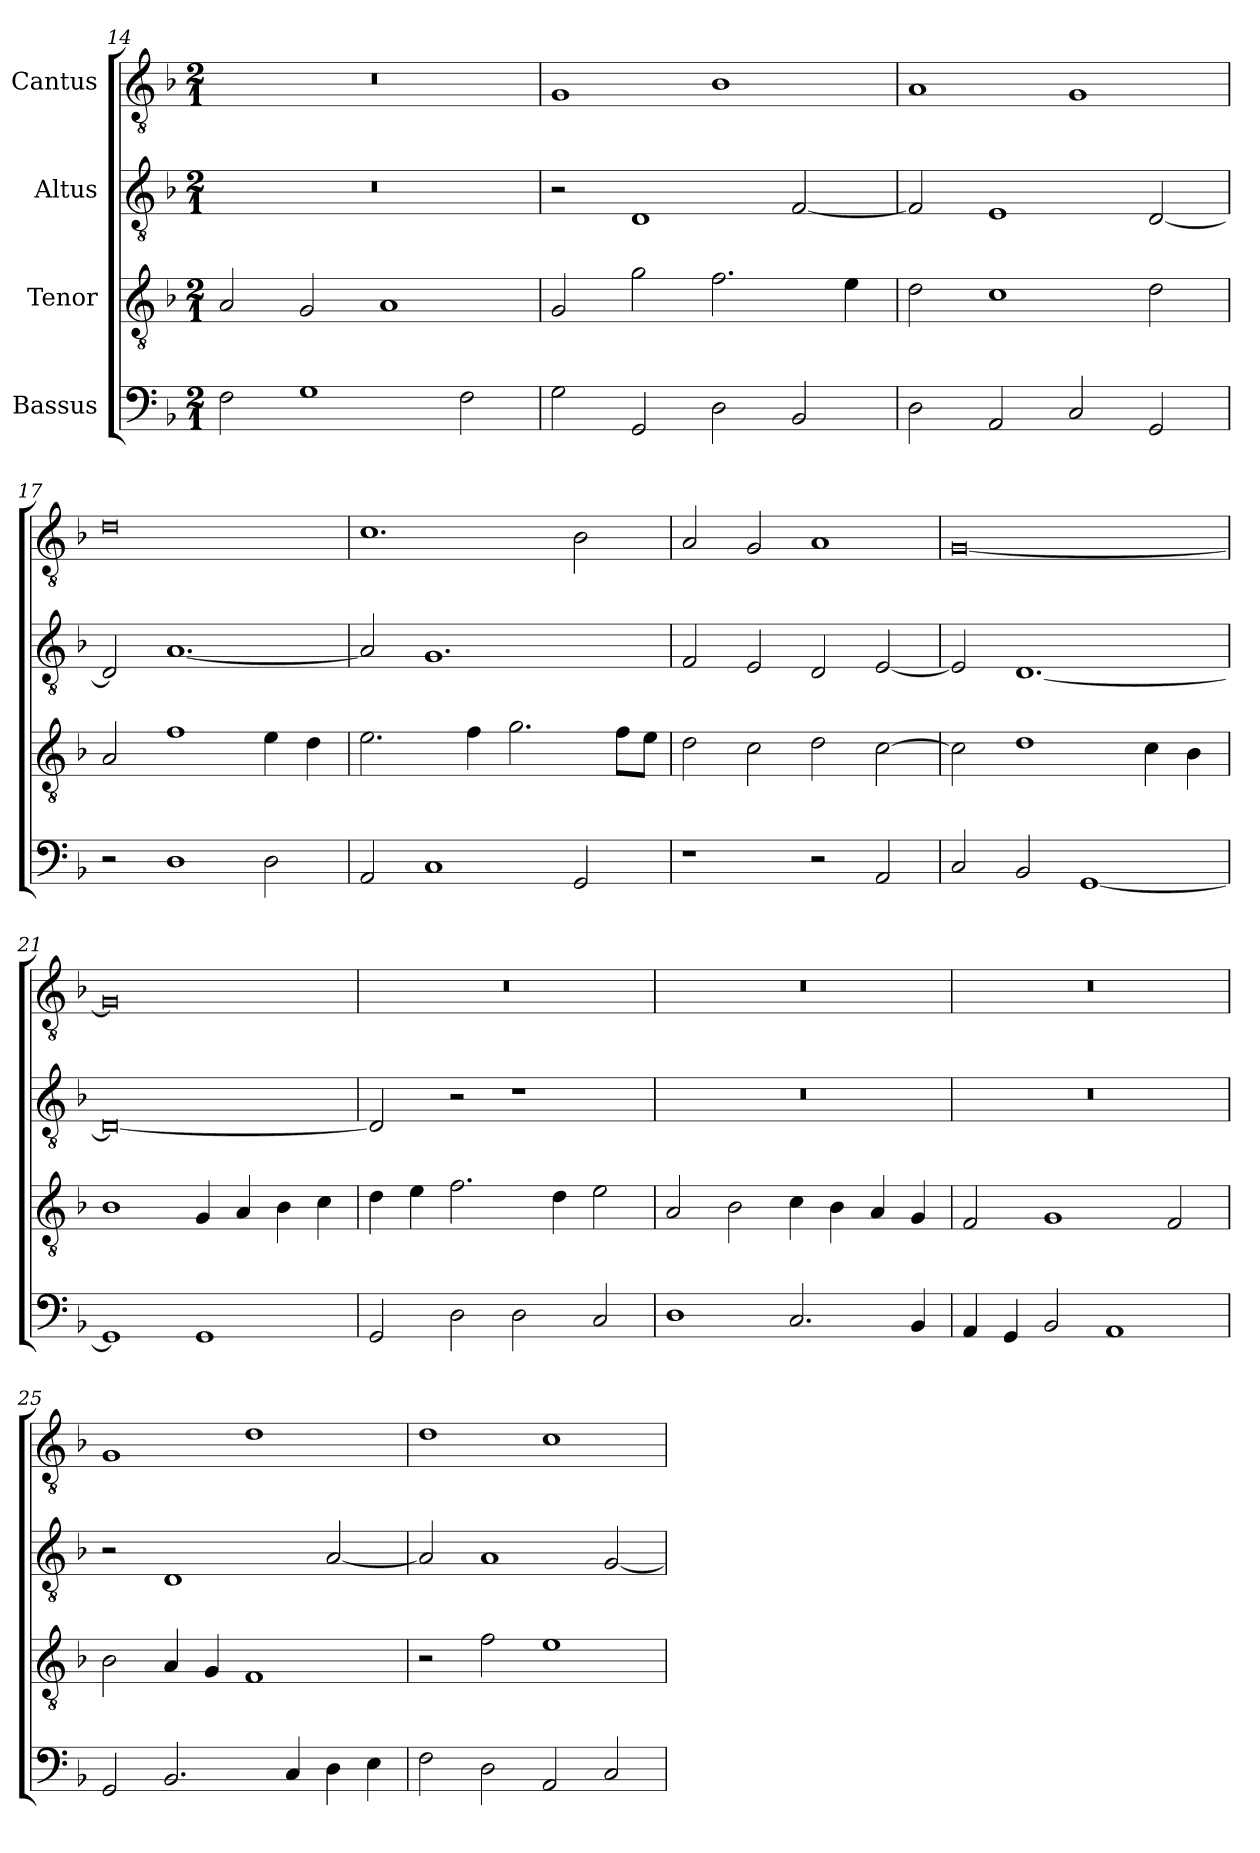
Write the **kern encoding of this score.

**kern	**kern	**kern	**kern
*part4	*part3	*part2	*part1
*staff4	*staff3	*staff2	*staff1
*I"Bassus	*I"Tenor	*I"Altus	*I"Cantus
*clefF4	*clefGv2	*clefGv2	*clefGv2
*	*ITrd7c12	*ITrd7c12	*ITrd7c12
*k[b-]	*k[b-]	*k[b-]	*k[b-]
*F:	*F:	*F:	*F:
*M2/1	*M2/1	*M2/1	*M2/1
=14	=14	=14	=14
!	!	!LO:N:vis=1	!LO:N:vis=1
2Fi\	2AAi/	0r	0r
1Gi	2GGi/	.	.
.	1AAi	.	.
2Fi\	.	.	.
=15	=15	=15	=15
2Gi\	2GGi/	2r	1GGi
2GGi/	2Gi\	1DDi	.
2Di\	2.Fi\	.	1BB-i
2BB-i/	.	[<2FFi/	.
.	4Ei\	.	.
!!LO:LB:g=z
=16	=16	=16	=16
2Di\	2Di\	2FFi/]	1AAi
2AAi/	1Ci	1EEi	.
2Ci/	.	.	1GGi
2GGi/	2Di\	[<2DDi/	.
=17	=17	=17	=17
2r	2AAi/	2DDi/]	0Di
1Di	1Fi	[<1.AAi	.
2Di\	4Ei\	.	.
.	4Di\	.	.
=18	=18	=18	=18
2AAi/	2.Ei\	2AAi/]	1.Ci
1Ci	.	1.GGi	.
.	4Fi\	.	.
.	2.Gi\	.	.
2GGi/	.	.	2BB-i\
.	8Fi\L	.	.
.	8Ei\J	.	.
=19	=19	=19	=19
1r	2Di\	2FFi/	2AAi/
.	2Ci\	2EEi/	2GGi/
2r	2Di\	2DDi/	1AAi
2AAi/	[>2Ci\	[<2EEi/	.
=20	=20	=20	=20
2Ci/	2Ci\]	2EEi/]	[<0GGi
2BB-i/	1Di	[<1.DDi	.
[<1GGi	.	.	.
.	4Ci\	.	.
.	4BB-i\	.	.
!!LO:LB:g=z
=21	=21	=21	=21
1GGi]	1BB-i	0DDi_<	0GGi]
1GGi	4GGi/	.	.
.	4AAi/	.	.
.	4BB-i\	.	.
.	4Ci\	.	.
=22	=22	=22	=22
!	!	!	!LO:N:vis=1
2GGi/	4Di\	2DDi/]	0r
.	4Ei\	.	.
2Di\	2.Fi\	2r	.
2Di\	.	1r	.
.	4Di\	.	.
2Ci/	2Ei\	.	.
=23	=23	=23	=23
!	!	!LO:N:vis=1	!LO:N:vis=1
1Di	2AAi/	0r	0r
.	2BB-i\	.	.
2.Ci/	4Ci\	.	.
.	4BB-i\	.	.
.	4AAi/	.	.
4BB-i/	4GGi/	.	.
=24	=24	=24	=24
!	!	!LO:N:vis=1	!LO:N:vis=1
4AAi/	2FFi/	0r	0r
4GGi/	.	.	.
2BB-i/	1GGi	.	.
1AAi	.	.	.
.	2FFi/	.	.
=25	=25	=25	=25
2GGi/	2BB-i\	2r	1GGi
2.BB-i/	4AAi/	1DDi	.
.	4GGi/	.	.
.	1FFi	.	1Di
4Ci/	.	.	.
4Di\	.	[<2AAi/	.
4Ei\	.	.	.
!!LO:PB:g=z
=26	=26	=26	=26
2Fi\	2r	2AAi/]	1Di
2Di\	2Fi\	1AAi	.
2AAi/	1Ei	.	1Ci
2Ci/	.	[<2GGi/	.
=	=	=	=
*-	*-	*-	*-
